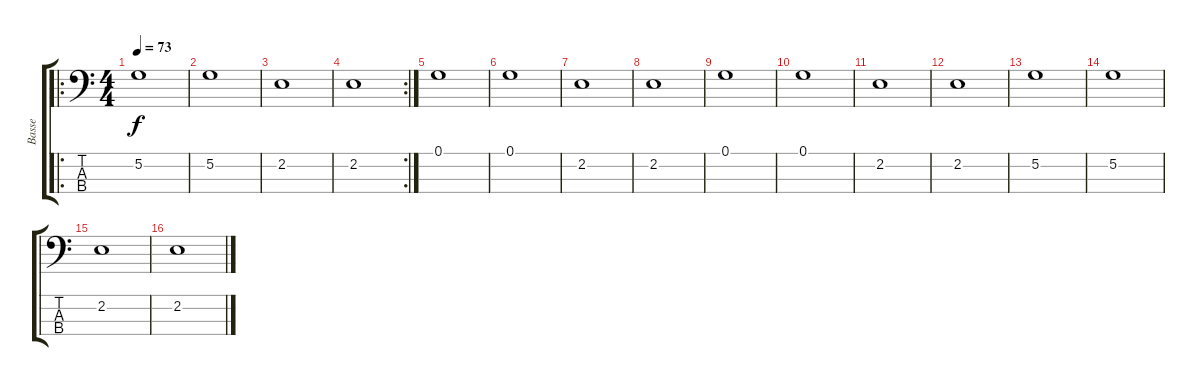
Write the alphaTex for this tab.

\track ("Basse" "Basse") {instrument electricbassfinger}
\staff {score tabs}
\tuning (G2 D2 A1 E1) {hide}
\ro
\ts (4 4)
\tempo 73
\clef f4
\ks c
5.2.1{dy f} |
5.2.1 |
2.2.1 |
\rc 2
2.2.1 |
0.1.1 |
0.1.1 |
2.2.1 |
2.2.1 |
0.1.1 |
0.1.1 |
2.2.1 |
2.2.1 |
5.2.1 |
5.2.1{volume 10} |
2.2.1{volume 7} |
2.2.1{volume 4}
